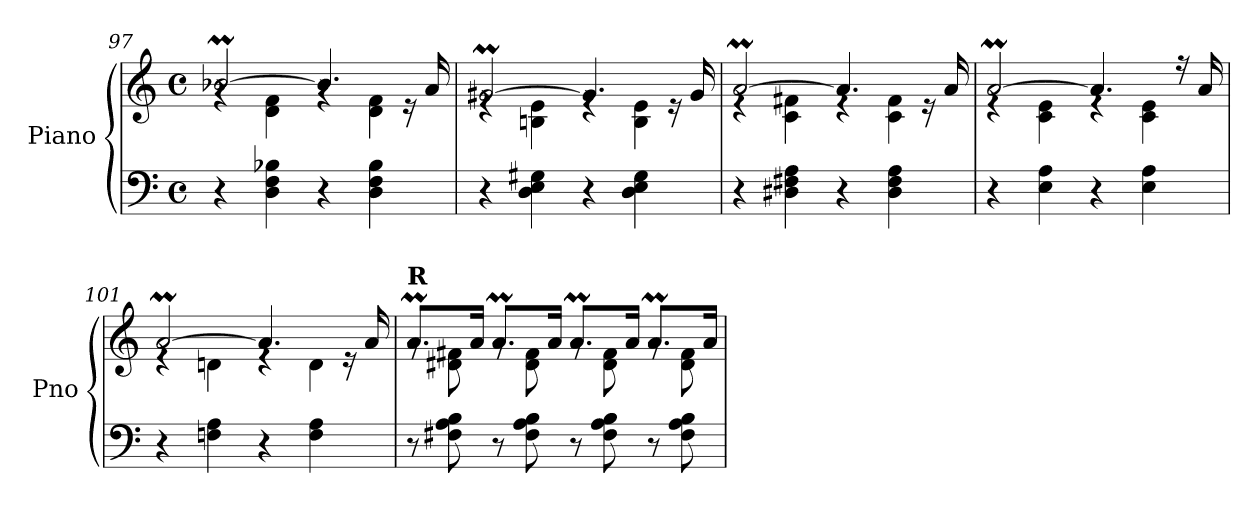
**kern	**kern
*part1	*part1
*staff2	*staff1
*I"Piano	*
*I'Pno	*
*clefF4	*clefG2
*k[]	*k[]
*M4/4	*M4/4
*met(c)	*met(c)
=97	=97
*	*^
4r	[2b-XM/	4rg
4D\ 4F\ 4B-X\	.	4d\ 4f\
4r	4.b-/]	4rg
4D\ 4F\ 4B-\	.	4d\ 4f\
.	16re	.
.	16a/	.
=98	=98	=98
4r	[2g#Xm/	4re
4D\ 4E\ 4G#X\	.	4Bn\ 4e\
4r	4.g#/]	4re
4D\ 4E\ 4G#\	.	4B\ 4e\
.	16re	.
.	16g#/	.
=99	=99	=99
4r	[2aM/	4re
4D#X\ 4F#X\ 4A\	.	4c\ 4f#X\
4r	4.a/]	4re
4D#\ 4F#\ 4A\	.	4c\ 4f#\
.	16re	.
.	16a/	.
!!LO:LB:g=z	!!
=100	=100	=100
4r	[2aM/	4re
4E\ 4A\	.	4c\ 4e\
4r	4.a/]	4re
4E\ 4A\	.	4c\ 4e\
.	16r	.
.	16a/	.
=101	=101	=101
4r	[2aM/	4re
4Fn\ 4A\	.	4dn\
4r	4.a/]	4re
4F\ 4A\	.	4d\
.	16re	.
.	16a/	.
=102	=102	=102
!	!LO:TX:a:B:t=R	!
8r	8.aM/L	8rg
8F#X\ 8A\ 8B\	.	8d#X\ 8f#X\
.	16a/Jk	.
8r	8.aM/L	8rg
8F#\ 8A\ 8B\	.	8d#\ 8f#\
.	16a/Jk	.
8r	8.aM/L	8rg
8F#\ 8A\ 8B\	.	8d#\ 8f#\
.	16a/Jk	.
8r	8.aM/L	8rg
8F#\ 8A\ 8B\	.	8d#\ 8f#\
.	16a/Jk	.
*	*v	*v
=	=
*-	*-
